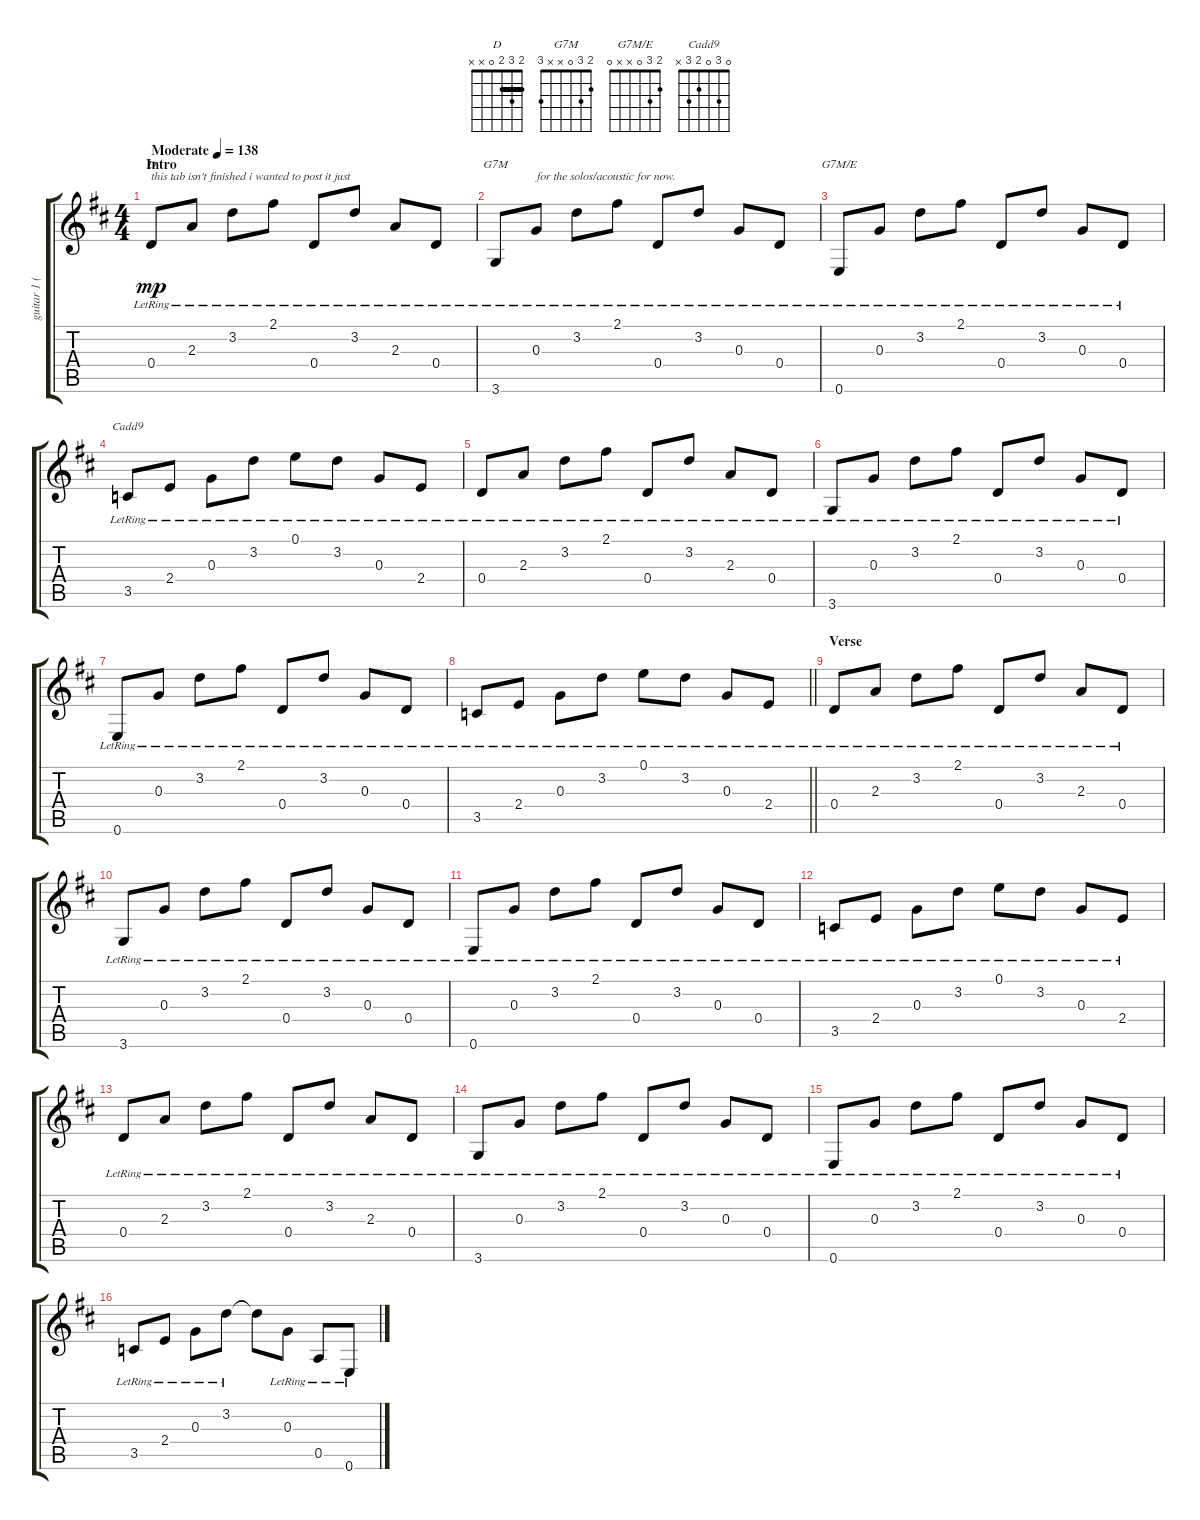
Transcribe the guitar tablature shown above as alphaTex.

\track ("guitar 1 (acoustic)" "guitar 1 (") {instrument acousticguitarsteel}
\staff {score tabs}
\tuning (E4 B3 G3 D3 A2 E2) {hide}
\chord ("D" 2 3 2 0 x x) {barre 2}
\chord ("G7M" 2 3 0 x x 3)
\chord ("G7M/E" 2 3 0 x x 0)
\chord ("Cadd9" 0 3 0 2 3 x)
\ts (4 4)
\section ("" "Intro")
\tempo (138 "Moderate")
\clef g2
\ks d
0.4{lr}.8{ch "D" txt "this tab isn't finished i wanted to post it just" dy mp instrument acousticguitarsteel} 2.3{lr}.8 3.2{lr}.8 2.1{lr}.8 0.4{lr}.8 3.2{lr}.8 2.3{lr}.8 0.4{lr}.8 |
3.6{lr}.8{ch "G7M"} 0.3{lr}.8{txt "for the solos/acoustic for now."} 3.2{lr}.8 2.1{lr}.8 0.4{lr}.8 3.2{lr}.8 0.3{lr}.8 0.4{lr}.8 |
0.6{lr}.8{ch "G7M/E"} 0.3{lr}.8 3.2{lr}.8 2.1{lr}.8 0.4{lr}.8 3.2{lr}.8 0.3{lr}.8 0.4{lr}.8 |
3.5{lr}.8{ch "Cadd9"} 2.4{lr}.8 0.3{lr}.8 3.2{lr}.8 0.1{lr}.8 3.2{lr}.8 0.3{lr}.8 2.4{lr}.8 |
0.4{lr}.8 2.3{lr}.8 3.2{lr}.8 2.1{lr}.8 0.4{lr}.8 3.2{lr}.8 2.3{lr}.8 0.4{lr}.8 |
3.6{lr}.8 0.3{lr}.8 3.2{lr}.8 2.1{lr}.8 0.4{lr}.8 3.2{lr}.8 0.3{lr}.8 0.4{lr}.8 |
0.6{lr}.8 0.3{lr}.8 3.2{lr}.8 2.1{lr}.8 0.4{lr}.8 3.2{lr}.8 0.3{lr}.8 0.4{lr}.8 |
\barLineRight lightlight
3.5{lr}.8 2.4{lr}.8 0.3{lr}.8 3.2{lr}.8 0.1{lr}.8 3.2{lr}.8 0.3{lr}.8 2.4{lr}.8 |
\section ("" "Verse")
0.4{lr}.8 2.3{lr}.8 3.2{lr}.8 2.1{lr}.8 0.4{lr}.8 3.2{lr}.8 2.3{lr}.8 0.4{lr}.8 |
3.6{lr}.8 0.3{lr}.8 3.2{lr}.8 2.1{lr}.8 0.4{lr}.8 3.2{lr}.8 0.3{lr}.8 0.4{lr}.8 |
0.6{lr}.8 0.3{lr}.8 3.2{lr}.8 2.1{lr}.8 0.4{lr}.8 3.2{lr}.8 0.3{lr}.8 0.4{lr}.8 |
3.5{lr}.8 2.4{lr}.8 0.3{lr}.8 3.2{lr}.8 0.1{lr}.8 3.2{lr}.8 0.3{lr}.8 2.4{lr}.8 |
0.4{lr}.8 2.3{lr}.8 3.2{lr}.8 2.1{lr}.8 0.4{lr}.8 3.2{lr}.8 2.3{lr}.8 0.4{lr}.8 |
3.6{lr}.8 0.3{lr}.8 3.2{lr}.8 2.1{lr}.8 0.4{lr}.8 3.2{lr}.8 0.3{lr}.8 0.4{lr}.8 |
0.6{lr}.8 0.3{lr}.8 3.2{lr}.8 2.1{lr}.8 0.4{lr}.8 3.2{lr}.8 0.3{lr}.8 0.4{lr}.8 |
3.5{lr}.8 2.4{lr}.8 0.3{lr}.8 3.2{lr}.8 3.2{t}.8 0.3{lr}.8 0.5{lr}.8 0.6{lr}.8
